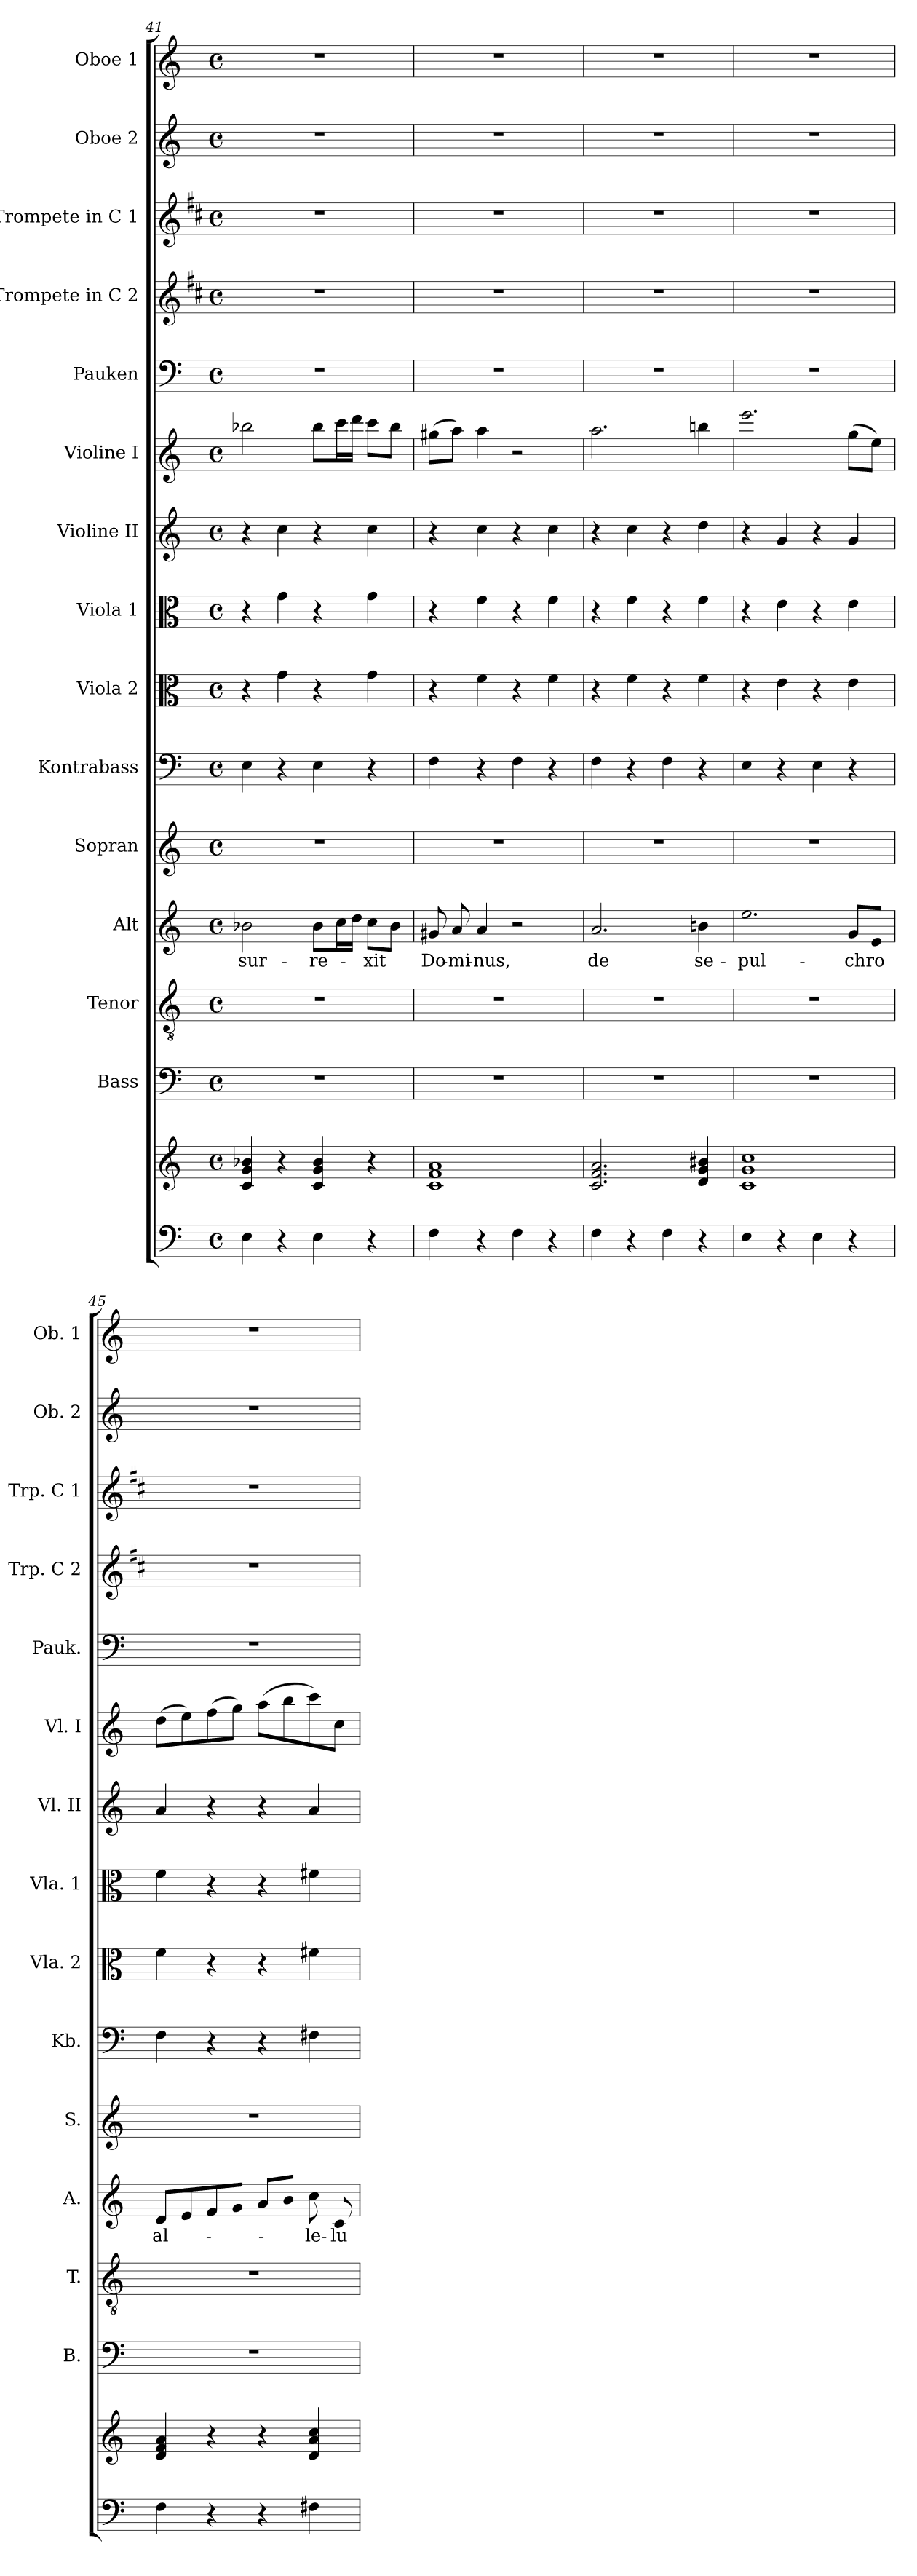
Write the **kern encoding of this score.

**kern	**kern	**kern	**kern	**kern	**text	**kern	**kern	**kern	**kern	**kern	**kern	**kern	**kern	**kern	**kern	**kern
*part15	*part15	*part14	*part13	*part12	*part12	*part11	*part10	*part9	*part8	*part7	*part6	*part5	*part4	*part3	*part2	*part1
*staff16	*staff15	*staff14	*staff13	*staff12	*staff12	*staff11	*staff10	*staff9	*staff8	*staff7	*staff6	*staff5	*staff4	*staff3	*staff2	*staff1
*	*	*I"Bass	*I"Tenor	*I"Alt	*	*I"Sopran	*I"Kontrabass	*I"Viola 2	*I"Viola 1	*I"Violine II	*I"Violine I	*I"Pauken	*I"Trompete in C 2	*I"Trompete in C 1	*I"Oboe 2	*I"Oboe 1
*	*	*I'B.	*I'T.	*I'A.	*	*I'S.	*I'Kb.	*I'Vla. 2	*I'Vla. 1	*I'Vl. II	*I'Vl. I	*I'Pauk.	*I'Trp. C 2	*I'Trp. C 1	*I'Ob. 2	*I'Ob. 1
*clefF4	*clefG2	*clefF4	*clefGv2	*clefG2	*	*clefG2	*clefF4	*clefC3	*clefC3	*clefG2	*clefG2	*clefF4	*clefG2	*clefG2	*clefG2	*clefG2
*	*	*	*	*	*	*	*ITrd7c12	*	*	*	*	*	*ITrd1c2	*ITrd1c2	*	*
*k[]	*k[]	*k[]	*k[]	*k[]	*	*k[]	*k[]	*k[]	*k[]	*k[]	*k[]	*k[]	*k[]	*k[]	*k[]	*k[]
*C:	*C:	*C:	*C:	*C:	*	*C:	*C:	*C:	*C:	*C:	*C:	*C:	*C:	*C:	*C:	*C:
*M4/4	*M4/4	*M4/4	*M4/4	*M4/4	*	*M4/4	*M4/4	*M4/4	*M4/4	*M4/4	*M4/4	*M4/4	*M4/4	*M4/4	*M4/4	*M4/4
*met(c)	*met(c)	*met(c)	*met(c)	*met(c)	*	*met(c)	*met(c)	*met(c)	*met(c)	*met(c)	*met(c)	*met(c)	*met(c)	*met(c)	*met(c)	*met(c)
=41	=41	=41	=41	=41	=41	=41	=41	=41	=41	=41	=41	=41	=41	=41	=41	=41
!	!	!	!	!	!LO:LY:b	!	!	!	!	!	!	!	!	!	!	!
4E\	4c/ 4g/ 4b-X/	1r	1r	2b-X\	sur-	1r	4EE\	4r	4r	4r	2bb-X\	1r	1r	1r	1r	1r
4r	4r	.	.	.	.	.	4r	4g\	4g\	4cc\	.	.	.	.	.	.
!	!	!	!	!	!LO:LY:b	!	!	!	!	!	!	!	!	!	!	!
4E\	4c/ 4g/ 4b-/	.	.	8b-\L	-re-	.	4EE\	4r	4r	4r	8bb-\L	.	.	.	.	.
.	.	.	.	16cc\L	.	.	.	.	.	.	16ccc\L	.	.	.	.	.
.	.	.	.	16dd\JJ	.	.	.	.	.	.	16ddd\JJ	.	.	.	.	.
!	!	!	!	!	!LO:LY:b	!	!	!	!	!	!	!	!	!	!	!
4r	4r	.	.	8cc\L	-xit	.	4r	4g\	4g\	4cc\	8ccc\L	.	.	.	.	.
.	.	.	.	8b-\J	.	.	.	.	.	.	8bb-\J	.	.	.	.	.
=42	=42	=42	=42	=42	=42	=42	=42	=42	=42	=42	=42	=42	=42	=42	=42	=42
!	!	!	!	!	!LO:LY:b	!	!	!	!	!	!	!	!	!	!	!
4F\	1c 1f 1a	1r	1r	8g#X/	Do-	1r	4FF\	4r	4r	4r	(>8gg#X\L	1r	1r	1r	1r	1r
!	!	!	!	!	!LO:LY:b	!	!	!	!	!	!	!	!	!	!	!
.	.	.	.	8a/	-mi-	.	.	.	.	.	8aa\J)	.	.	.	.	.
!	!	!	!	!	!LO:LY:b	!	!	!	!	!	!	!	!	!	!	!
4r	.	.	.	4a/	-nus,	.	4r	4f\	4f\	4cc\	4aa\	.	.	.	.	.
4F\	.	.	.	2r	.	.	4FF\	4r	4r	4r	2r	.	.	.	.	.
4r	.	.	.	.	.	.	4r	4f\	4f\	4cc\	.	.	.	.	.	.
=43	=43	=43	=43	=43	=43	=43	=43	=43	=43	=43	=43	=43	=43	=43	=43	=43
!	!	!	!	!	!LO:LY:b	!	!	!	!	!	!	!	!	!	!	!
4F\	2.c/ 2.f/ 2.a/	1r	1r	2.a/	de	1r	4FF\	4r	4r	4r	2.aa\	1r	1r	1r	1r	1r
4r	.	.	.	.	.	.	4r	4f\	4f\	4cc\	.	.	.	.	.	.
4F\	.	.	.	.	.	.	4FF\	4r	4r	4r	.	.	.	.	.	.
!	!	!	!	!	!LO:LY:b	!	!	!	!	!	!	!	!	!	!	!
4r	4d/ 4g/ 4b#X/	.	.	4bn\	se-	.	4r	4f\	4f\	4dd\	4bbn\	.	.	.	.	.
=44	=44	=44	=44	=44	=44	=44	=44	=44	=44	=44	=44	=44	=44	=44	=44	=44
!	!	!	!	!	!LO:LY:b	!	!	!	!	!	!	!	!	!	!	!
4E\	1c 1g 1cc	1r	1r	2.ee\	-pul-	1r	4EE\	4r	4r	4r	2.eee\	1r	1r	1r	1r	1r
4r	.	.	.	.	.	.	4r	4e\	4e\	4g/	.	.	.	.	.	.
4E\	.	.	.	.	.	.	4EE\	4r	4r	4r	.	.	.	.	.	.
!	!	!	!	!	!LO:LY:b	!	!	!	!	!	!	!	!	!	!	!
4r	.	.	.	8g/L	-chro	.	4r	4e\	4e\	4g/	(>8gg\L	.	.	.	.	.
.	.	.	.	8e/J	.	.	.	.	.	.	8ee\J)	.	.	.	.	.
=45	=45	=45	=45	=45	=45	=45	=45	=45	=45	=45	=45	=45	=45	=45	=45	=45
!	!	!	!	!	!LO:LY:b	!	!	!	!	!	!	!	!	!	!	!
4F\	4d/ 4f/ 4a/	1r	1r	8d/L	al-	1r	4FF\	4f\	4f\	4a/	(>8dd\L	1r	1r	1r	1r	1r
.	.	.	.	8e/	.	.	.	.	.	.	8ee\)	.	.	.	.	.
4r	4r	.	.	8f/	.	.	4r	4r	4r	4r	(>8ff\	.	.	.	.	.
.	.	.	.	8g/J	.	.	.	.	.	.	8gg\J)	.	.	.	.	.
4r	4r	.	.	8a/L	.	.	4r	4r	4r	4r	(>8aa\L	.	.	.	.	.
.	.	.	.	8b/J	.	.	.	.	.	.	8bb\	.	.	.	.	.
!	!	!	!	!	!LO:LY:b	!	!	!	!	!	!	!	!	!	!	!
4F#X\	4d/ 4a/ 4cc/	.	.	8cc\	-le-	.	4FF#X\	4f#X\	4f#X\	4a/	8ccc\)	.	.	.	.	.
!	!	!	!	!	!LO:LY:b	!	!	!	!	!	!	!	!	!	!	!
.	.	.	.	8c/	-lu-	.	.	.	.	.	8cc\J	.	.	.	.	.
=	=	=	=	=	=	=	=	=	=	=	=	=	=	=	=	=
*-	*-	*-	*-	*-	*-	*-	*-	*-	*-	*-	*-	*-	*-	*-	*-	*-
